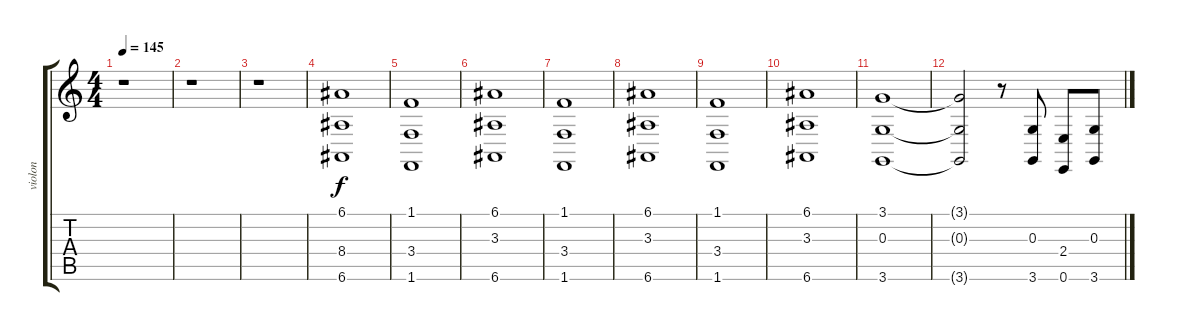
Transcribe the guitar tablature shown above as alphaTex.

\track ("violon" "violon") {instrument viola}
\staff {score tabs}
\tuning (E4 B3 G3 D3 A2 E2) {hide}
\ts (4 4)
\tempo 145
\clef g2
\ks c
r.1{dy f} |
r.1 |
r.1 |
(6.1 8.4 6.6).1 |
(1.1 3.4 1.6).1 |
(6.1 3.3 6.6).1 |
(1.1 3.4 1.6).1 |
(6.1 3.3 6.6).1 |
(1.1 3.4 1.6).1 |
(6.1 3.3 6.6).1 |
(3.1 0.3 3.6).1 |
(3.1{t} 0.3{t} 3.6{t}).2 r.8 (0.3 3.6).8 (2.4 0.6).8 (0.3 3.6).8
